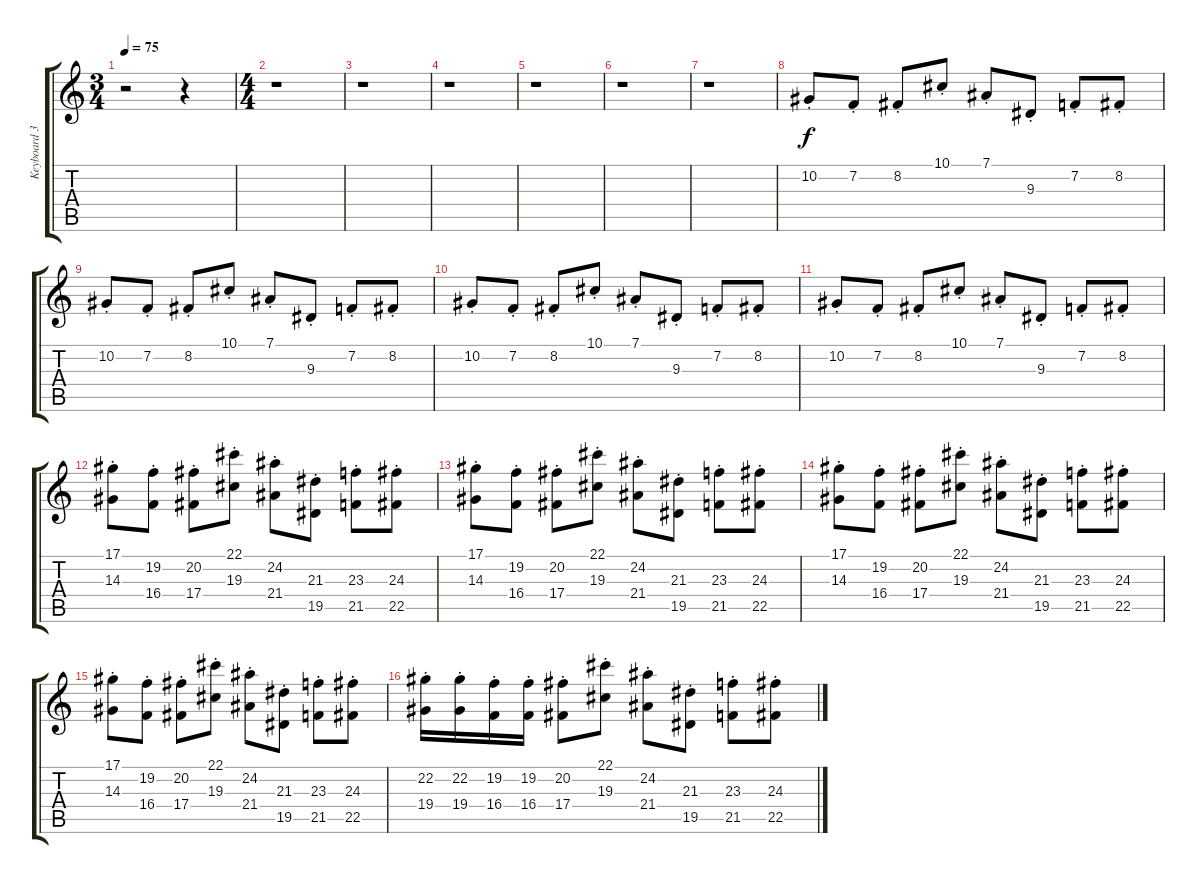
\track ("Keyboard 3" "Keyboard 3") {instrument stringensemble1}
\staff {score tabs}
\tuning (Eb4 Bb3 Gb3 Db3 Ab2 Eb2) {hide}
\ts (3 4)
\tempo 75
\clef g2
\ks c
r.2{dy f instrument stringensemble1} r.4 |
\ts (4 4)
r.1 |
r.1 |
r.1 |
r.1 |
r.1 |
r.1 |
10.2{st}.8 7.2{st}.8 8.2{st}.8 10.1{st}.8 7.1{st}.8 9.3{st}.8 7.2{st}.8 8.2{st}.8 |
10.2{st}.8 7.2{st}.8 8.2{st}.8 10.1{st}.8 7.1{st}.8 9.3{st}.8 7.2{st}.8 8.2{st}.8 |
10.2{st}.8 7.2{st}.8 8.2{st}.8 10.1{st}.8 7.1{st}.8 9.3{st}.8 7.2{st}.8 8.2{st}.8 |
10.2{st}.8 7.2{st}.8 8.2{st}.8 10.1{st}.8 7.1{st}.8 9.3{st}.8 7.2{st}.8 8.2{st}.8 |
(17.1{st} 14.3{st}).8 (19.2{st} 16.4{st}).8 (20.2{st} 17.4{st}).8 (22.1{st} 19.3{st}).8 (24.2{st} 21.4{st}).8 (21.3{st} 19.5{st}).8 (23.3{st} 21.5{st}).8 (24.3{st} 22.5{st}).8 |
(17.1{st} 14.3{st}).8 (19.2{st} 16.4{st}).8 (20.2{st} 17.4{st}).8 (22.1{st} 19.3{st}).8 (24.2{st} 21.4{st}).8 (21.3{st} 19.5{st}).8 (23.3{st} 21.5{st}).8 (24.3{st} 22.5{st}).8 |
(17.1{st} 14.3{st}).8 (19.2{st} 16.4{st}).8 (20.2{st} 17.4{st}).8 (22.1{st} 19.3{st}).8 (24.2{st} 21.4{st}).8 (21.3{st} 19.5{st}).8 (23.3{st} 21.5{st}).8 (24.3{st} 22.5{st}).8 |
(17.1{st} 14.3{st}).8 (19.2{st} 16.4{st}).8 (20.2{st} 17.4{st}).8 (22.1{st} 19.3{st}).8 (24.2{st} 21.4{st}).8 (21.3{st} 19.5{st}).8 (23.3{st} 21.5{st}).8 (24.3{st} 22.5{st}).8 |
(22.2{st} 19.4{st}).16 (22.2{st} 19.4{st}).16 (19.2{st} 16.4{st}).16 (19.2{st} 16.4{st}).16 (20.2{st} 17.4{st}).8 (22.1{st} 19.3{st}).8 (24.2{st} 21.4{st}).8 (21.3{st} 19.5{st}).8 (23.3{st} 21.5{st}).8 (24.3{st} 22.5{st}).8
